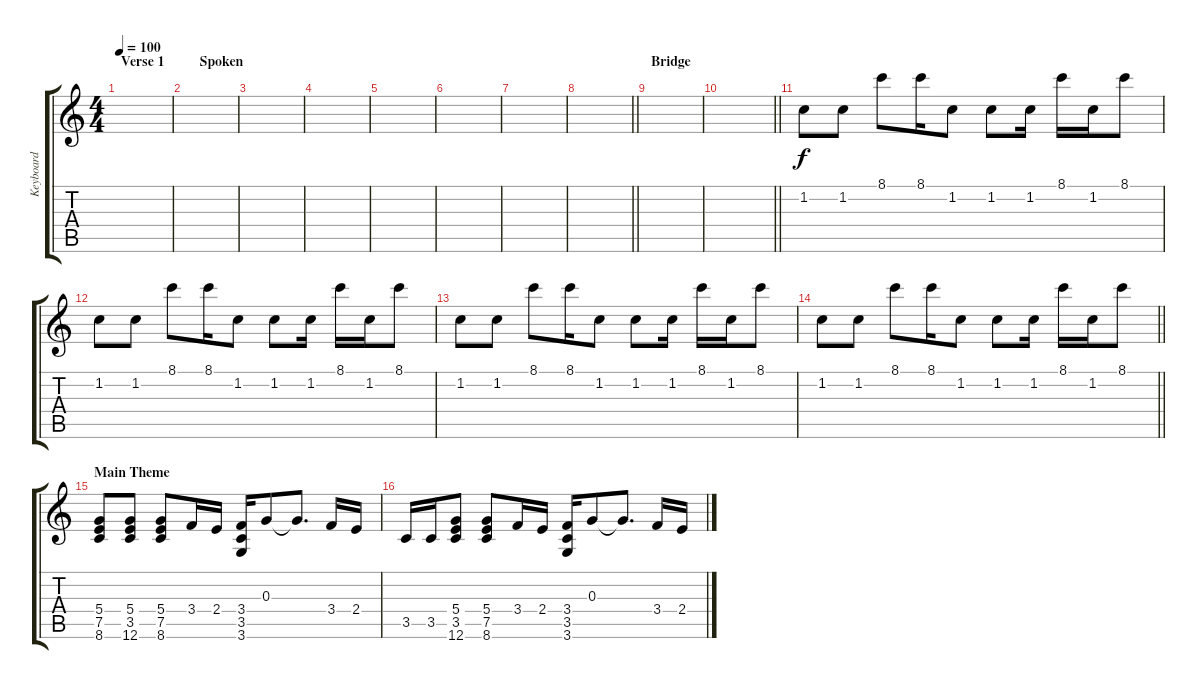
\track ("Keyboard" "Keyboard") {instrument lead2sawtooth}
\staff {score tabs}
\tuning (E5 B4 G4 D4 A3 E3) {hide}
\ts (4 4)
\section ("" "Verse 1          Spoken")
\tempo 100
\clef g2
\ks c
|
|
|
|
|
|
|
\barLineRight lightlight
|
\section ("" "Bridge")
|
\barLineRight lightlight
|
1.2.8 1.2.8 8.1.8 8.1.16 1.2.8 1.2.8 1.2.16 8.1.16 1.2.16 8.1.8 |
1.2.8 1.2.8 8.1.8 8.1.16 1.2.8 1.2.8 1.2.16 8.1.16 1.2.16 8.1.8 |
1.2.8 1.2.8 8.1.8 8.1.16 1.2.8 1.2.8 1.2.16 8.1.16 1.2.16 8.1.8 |
\barLineRight lightlight
1.2.8 1.2.8 8.1.8 8.1.16 1.2.8 1.2.8 1.2.16 8.1.16 1.2.16 8.1.8 |
\section ("" "Main Theme")
(5.4 7.5 8.6).8 (5.4 3.5 12.6).8 (5.4 7.5 8.6).8 3.4.16 2.4.16 (3.4 3.5 3.6).16 0.3.8 0.3{t}.8{d} 3.4.16 2.4.16 |
3.5.16 3.5.16 (5.4 3.5 12.6).8 (5.4 7.5 8.6).8 3.4.16 2.4.16 (3.4 3.5 3.6).16 0.3.8 0.3{t}.8{d} 3.4.16 2.4.16
